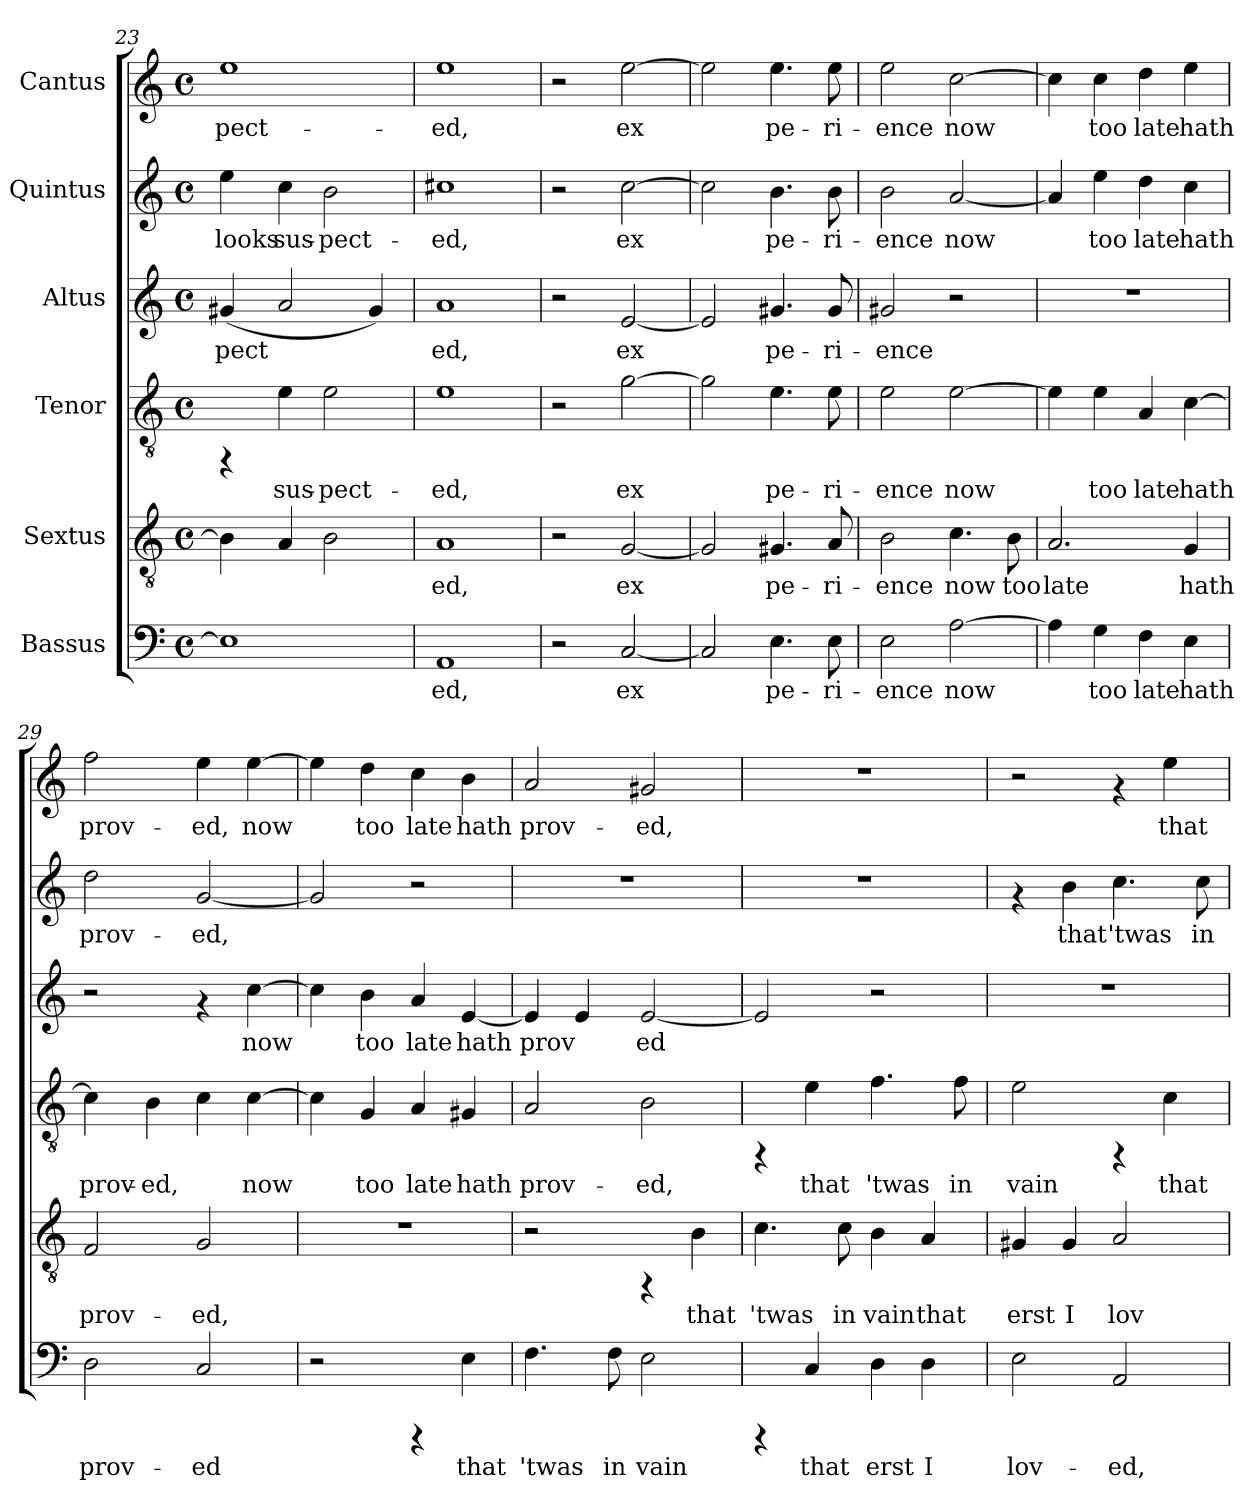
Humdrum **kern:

**kern	**text	**kern	**text	**kern	**text	**kern	**text	**kern	**text	**kern	**text
*part6	*part6	*part5	*part5	*part4	*part4	*part3	*part3	*part2	*part2	*part1	*part1
*staff6	*staff6	*staff5	*staff5	*staff4	*staff4	*staff3	*staff3	*staff2	*staff2	*staff1	*staff1
*I"Bassus	*	*I"Sextus	*	*I"Tenor	*	*I"Altus	*	*I"Quintus	*	*I"Cantus	*
!!LO:PB:g=z
*clefF4	*	*clefGv2	*	*clefGv2	*	*clefG2	*	*clefG2	*	*clefG2	*
*k[]	*	*k[]	*	*k[]	*	*k[]	*	*k[]	*	*k[]	*
*C:	*	*C:	*	*C:	*	*C:	*	*C:	*	*C:	*
*M4/4	*	*M4/4	*	*M4/4	*	*M4/4	*	*M4/4	*	*M4/4	*
*met(c)	*	*met(c)	*	*met(c)	*	*met(c)	*	*met(c)	*	*met(c)	*
=23	=23	=23	=23	=23	=23	=23	=23	=23	=23	=23	=23
!	!LO:LY:b:cj	!	!LO:LY:b:cj	!	!	!	!LO:LY:b:cj	!	!LO:LY:b:cj	!	!LO:LY:b:cj
1E]	--	4B\]	--	4rFF	.	(<4g#X/	-pect-	4ee\	looks	1ee	-pect-
!	!	!	!LO:LY:b:cj	!	!LO:LY:b:cj	!	!LO:LY:b:cj	!	!LO:LY:b:cj	!	!
.	.	4A/	--	4e\	sus-	2a/	--	4cc\	sus-	.	.
!	!	!	!LO:LY:b:cj	!	!LO:LY:b:cj	!	!	!	!LO:LY:b:cj	!	!
.	.	2B\	--	2e\	-pect-	.	.	2b\	-pect-	.	.
!	!	!	!	!	!	!	!LO:LY:b:cj	!	!	!	!
.	.	.	.	.	.	4g#/)	--	.	.	.	.
=24	=24	=24	=24	=24	=24	=24	=24	=24	=24	=24	=24
!	!LO:LY:b:cj	!	!LO:LY:b:cj	!	!LO:LY:b:cj	!	!LO:LY:b:cj	!	!LO:LY:b:cj	!	!LO:LY:b:cj
1AA	-ed,	1A	-ed,	1e	-ed,	1a	-ed,	1cc#X	-ed,	1ee	-ed,
=25	=25	=25	=25	=25	=25	=25	=25	=25	=25	=25	=25
2r	.	2r	.	2r	.	2r	.	2r	.	2r	.
!	!LO:LY:b:cj	!	!LO:LY:b:cj	!	!LO:LY:b:cj	!	!LO:LY:b:cj	!	!LO:LY:b:cj	!	!LO:LY:b:cj
[<2C/	ex-	[<2G/	ex-	[>2g\	ex-	[<2e/	ex-	[>2cc\	ex-	[>2ee\	ex-
=26	=26	=26	=26	=26	=26	=26	=26	=26	=26	=26	=26
!	!LO:LY:b:cj	!	!LO:LY:b:cj	!	!LO:LY:b:cj	!	!LO:LY:b:cj	!	!LO:LY:b:cj	!	!LO:LY:b:cj
2C/]	--	2G/]	--	2g\]	--	2e/]	--	2cc\]	--	2ee\]	--
!	!LO:LY:b:cj	!	!LO:LY:b:cj	!	!LO:LY:b:cj	!	!LO:LY:b:cj	!	!LO:LY:b:cj	!	!LO:LY:b:cj
4.E\	-pe-	4.G#X/	-pe-	4.e\	-pe-	4.g#X/	-pe-	4.b\	-pe-	4.ee\	-pe-
!	!LO:LY:b:cj	!	!LO:LY:b:cj	!	!LO:LY:b:cj	!	!LO:LY:b:cj	!	!LO:LY:b:cj	!	!LO:LY:b:cj
8E\	-ri-	8A/	-ri-	8e\	-ri-	8g#/	-ri-	8b\	-ri-	8ee\	-ri-
=27	=27	=27	=27	=27	=27	=27	=27	=27	=27	=27	=27
!	!LO:LY:b:cj	!	!LO:LY:b:cj	!	!LO:LY:b:cj	!	!LO:LY:b:cj	!	!LO:LY:b:cj	!	!LO:LY:b:cj
2E\	-ence	2B\	-ence	2e\	-ence	2g#X/	-ence	2b\	-ence	2ee\	-ence
!	!LO:LY:b:cj	!	!LO:LY:b:cj	!	!LO:LY:b:cj	!	!	!	!LO:LY:b:cj	!	!LO:LY:b:cj
[>2A\	now	4.c\	now	[>2e\	now	2r	.	[<2a/	now	[>2cc\	now
!	!	!	!LO:LY:b:cj	!	!	!	!	!	!	!	!
.	.	8B\	too	.	.	.	.	.	.	.	.
=28	=28	=28	=28	=28	=28	=28	=28	=28	=28	=28	=28
!	!LO:LY:b:cj	!	!LO:LY:b:cj	!	!LO:LY:b:cj	!	!	!	!LO:LY:b:cj	!	!LO:LY:b:cj
4A\]	.	2.A/	late	4e\]	.	1r	.	4a/]	.	4cc\]	.
!	!LO:LY:b:cj	!	!	!	!LO:LY:b:cj	!	!	!	!LO:LY:b:cj	!	!LO:LY:b:cj
4G\	too	.	.	4e\	too	.	.	4ee\	too	4cc\	too
!	!LO:LY:b:cj	!	!	!	!LO:LY:b:cj	!	!	!	!LO:LY:b:cj	!	!LO:LY:b:cj
4F\	late	.	.	4A/	late	.	.	4dd\	late	4dd\	late
!	!LO:LY:b:cj	!	!LO:LY:b:cj	!	!LO:LY:b:cj	!	!	!	!LO:LY:b:cj	!	!LO:LY:b:cj
4E\	hath	4G/	hath	[>4c\	hath	.	.	4cc\	hath	4ee\	hath
=29	=29	=29	=29	=29	=29	=29	=29	=29	=29	=29	=29
!	!LO:LY:b:cj	!	!LO:LY:b:cj	!	!LO:LY:b:cj	!	!	!	!LO:LY:b:cj	!	!LO:LY:b:cj
2D\	prov-	2F/	prov-	4c\]	prov-	2r	.	2dd\	prov-	2ff\	prov-
!	!	!	!	!	!LO:LY:b:cj	!	!	!	!	!	!
.	.	.	.	4B\	-ed,	.	.	.	.	.	.
!	!LO:LY:b:cj	!	!LO:LY:b:cj	!	!LO:LY:b:cj	!	!	!	!LO:LY:b:cj	!	!LO:LY:b:cj
2C/	-ed	2G/	-ed,	4c\	.	4rf	.	[<2g/	-ed,	4ee\	-ed,
!	!	!	!	!	!LO:LY:b:cj	!	!LO:LY:b:cj	!	!	!	!LO:LY:b:cj
.	.	.	.	[<4c\	now	[<4cc\	now	.	.	[<4ee\	now
!!LO:PB:g=z
=30	=30	=30	=30	=30	=30	=30	=30	=30	=30	=30	=30
!	!	!	!	!	!LO:LY:b:cj	!	!LO:LY:b:cj	!	!LO:LY:b:cj	!	!LO:LY:b:cj
2r	.	1r	.	4c\]	.	4cc\]	.	2g/]	.	4ee\]	.
!	!	!	!	!	!LO:LY:b:cj	!	!LO:LY:b:cj	!	!	!	!LO:LY:b:cj
.	.	.	.	4G/	too	4b\	too	.	.	4dd\	too
!	!	!	!	!	!LO:LY:b:cj	!	!LO:LY:b:cj	!	!	!	!LO:LY:b:cj
4rCCC	.	.	.	4A/	late	4a/	late	2r	.	4cc\	late
!	!LO:LY:b:cj	!	!	!	!LO:LY:b:cj	!	!LO:LY:b:cj	!	!	!	!LO:LY:b:cj
4E\	that	.	.	4G#X/	hath	[<4e/	hath	.	.	4b\	hath
=31	=31	=31	=31	=31	=31	=31	=31	=31	=31	=31	=31
!	!LO:LY:b:cj	!	!	!	!LO:LY:b:cj	!	!LO:LY:b:cj	!	!	!	!LO:LY:b:cj
4.F\	'twas	2r	.	2A/	prov-	4e/]	prov-	1r	.	2a/	prov-
!	!	!	!	!	!	!	!LO:LY:b:cj	!	!	!	!
.	.	.	.	.	.	4e/	--	.	.	.	.
!	!LO:LY:b:cj	!	!	!	!	!	!	!	!	!	!
8F\	in	.	.	.	.	.	.	.	.	.	.
!	!LO:LY:b:cj	!	!	!	!LO:LY:b:cj	!	!LO:LY:b:cj	!	!	!	!LO:LY:b:cj
2E\	vain	4rFF	.	2B\	-ed,	[<2e/	-ed	.	.	2g#X/	-ed,
!	!	!	!LO:LY:b:cj	!	!	!	!	!	!	!	!
.	.	4B\	that	.	.	.	.	.	.	.	.
=32	=32	=32	=32	=32	=32	=32	=32	=32	=32	=32	=32
!	!	!	!LO:LY:b:cj	!	!	!	!LO:LY:b:cj	!	!	!	!
4rCCC	.	4.c\	'twas	4rFF	.	2e/]	.	1r	.	1r	.
!	!LO:LY:b:cj	!	!	!	!LO:LY:b:cj	!	!	!	!	!	!
4C/	that	.	.	4e\	that	.	.	.	.	.	.
!	!	!	!LO:LY:b:cj	!	!	!	!	!	!	!	!
.	.	8c\	in	.	.	.	.	.	.	.	.
!	!LO:LY:b:cj	!	!LO:LY:b:cj	!	!LO:LY:b:cj	!	!	!	!	!	!
4D\	erst	4B\	vain	4.f\	'twas	2r	.	.	.	.	.
!	!LO:LY:b:cj	!	!LO:LY:b:cj	!	!	!	!	!	!	!	!
4D\	I	4A/	that	.	.	.	.	.	.	.	.
!	!	!	!	!	!LO:LY:b:cj	!	!	!	!	!	!
.	.	.	.	8f\	in	.	.	.	.	.	.
=33	=33	=33	=33	=33	=33	=33	=33	=33	=33	=33	=33
!	!LO:LY:b:cj	!	!LO:LY:b:cj	!	!LO:LY:b:cj	!	!	!	!	!	!
2E\	lov-	4G#X/	erst	2e\	vain	1r	.	4rf	.	2r	.
!	!	!	!LO:LY:b:cj	!	!	!	!	!	!LO:LY:b:cj	!	!
.	.	4G#/	I	.	.	.	.	4b\	that	.	.
!	!LO:LY:b:cj	!	!LO:LY:b:cj	!	!	!	!	!	!LO:LY:b:cj	!	!
2AA/	-ed,	2A/	lov-	4rFF	.	.	.	4.cc\	'twas	4rf	.
!	!	!	!	!	!LO:LY:b:cj	!	!	!	!	!	!LO:LY:b:cj
.	.	.	.	4c\	that	.	.	.	.	4ee\	that
!	!	!	!	!	!	!	!	!	!LO:LY:b:cj	!	!
.	.	.	.	.	.	.	.	8cc\	in	.	.
=	=	=	=	=	=	=	=	=	=	=	=
*-	*-	*-	*-	*-	*-	*-	*-	*-	*-	*-	*-
